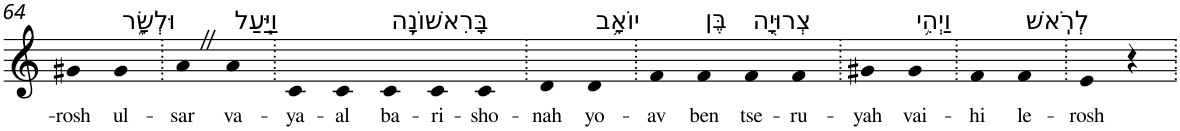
**kern	**text
*part1	*part1
*staff1	*staff1
*I"Piano	*
*I'Pno	*
!!LO:PB:g=z
*clefG2	*
*k[]	*
=64	=64
!	!LO:LY:b
4g#X	-rosh
!LO:TX:a:t=וּלְשָׂ֑ר	!
!	!LO:LY:b
4g#	ul-
=65.	=65.
!	!LO:LY:b
4aZ	-sar
!LO:TX:a:t=וַיַּ֧עַל	!
!	!LO:LY:b
4a	va-
=66.	=66.
!	!LO:LY:b
4c	-ya-
!	!LO:LY:b
4c	-al
!LO:TX:a:t=בָּרִאשׁוֹנָ֛ה	!
!	!LO:LY:b
4c	ba-
!	!LO:LY:b
4c	-ri-
!	!LO:LY:b
4c	-sho-
=67.	=67.
!	!LO:LY:b
4d	-nah
!LO:TX:a:t=יוֹאָ֥ב	!
!	!LO:LY:b
4d	yo-
=68.	=68.
!	!LO:LY:b
4f	-av
!LO:TX:a:t=בֶּן	!
!	!LO:LY:b
4f	ben
!LO:TX:a:t=צְרוּיָ֖ה	!
!	!LO:LY:b
4f	tse-
!	!LO:LY:b
4f	-ru-
=69.	=69.
!	!LO:LY:b
4g#X	-yah
!LO:TX:a:t=וַיְהִ֥י	!
!	!LO:LY:b
4g#	vai-
=70.	=70.
!	!LO:LY:b
4f	-hi
!LO:TX:a:t=לְרֹֽאשׁ	!
!	!LO:LY:b
4f	le-
=71.	=71.
!	!LO:LY:b
4e	-rosh
4r	.
=.	=.
*-	*-
